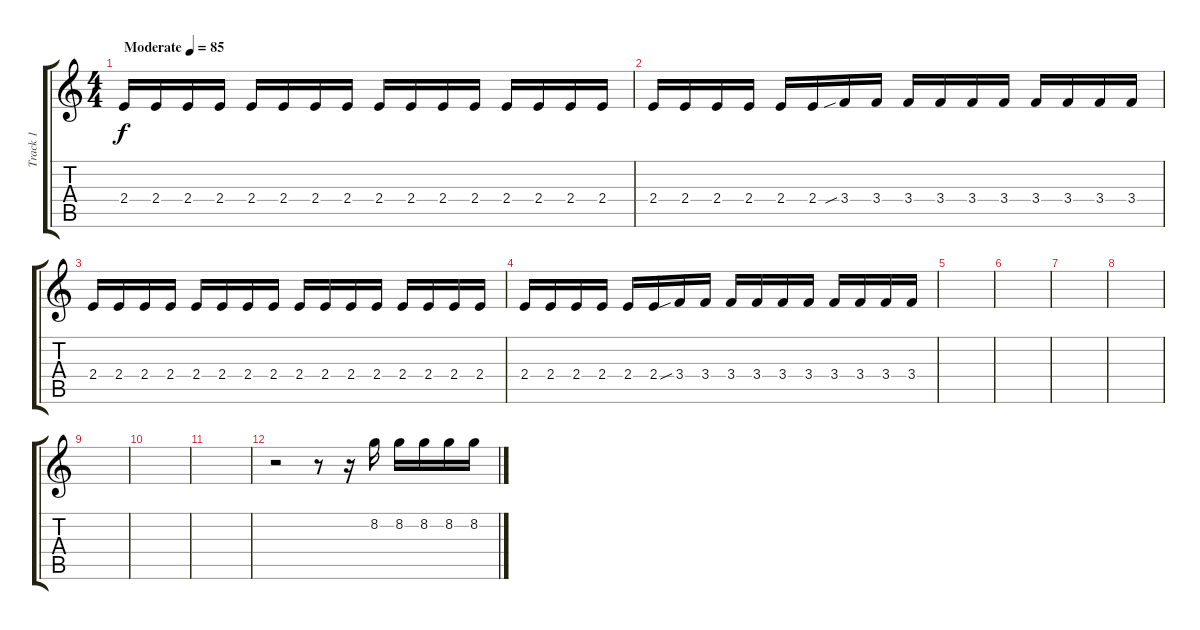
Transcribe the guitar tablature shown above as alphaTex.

\track ("Track 1" "Track 1") {instrument overdrivenguitar}
\staff {score tabs}
\tuning (E4 B3 G3 D3 A2 E2) {hide}
\ts (4 4)
\tempo (85 "Moderate")
\clef g2
\ks c
2.4.16{dy f instrument overdrivenguitar} 2.4.16 2.4.16 2.4.16 2.4.16 2.4.16 2.4.16 2.4.16 2.4.16 2.4.16 2.4.16 2.4.16 2.4.16 2.4.16 2.4.16 2.4.16 |
2.4.16 2.4.16 2.4.16 2.4.16 2.4.16 2.4.16 3.4{sib}.16 3.4.16 3.4.16 3.4.16 3.4.16 3.4.16 3.4.16 3.4.16 3.4.16 3.4.16 |
2.4.16 2.4.16 2.4.16 2.4.16 2.4.16 2.4.16 2.4.16 2.4.16 2.4.16 2.4.16 2.4.16 2.4.16 2.4.16 2.4.16 2.4.16 2.4.16 |
2.4.16 2.4.16 2.4.16 2.4.16 2.4.16 2.4.16 3.4{sib}.16 3.4.16 3.4.16 3.4.16 3.4.16 3.4.16 3.4.16 3.4.16 3.4.16 3.4.16 |
|
|
|
|
|
|
|
r.2 r.8 r.16 8.2.16 8.2.16 8.2.16 8.2.16 8.2.16
